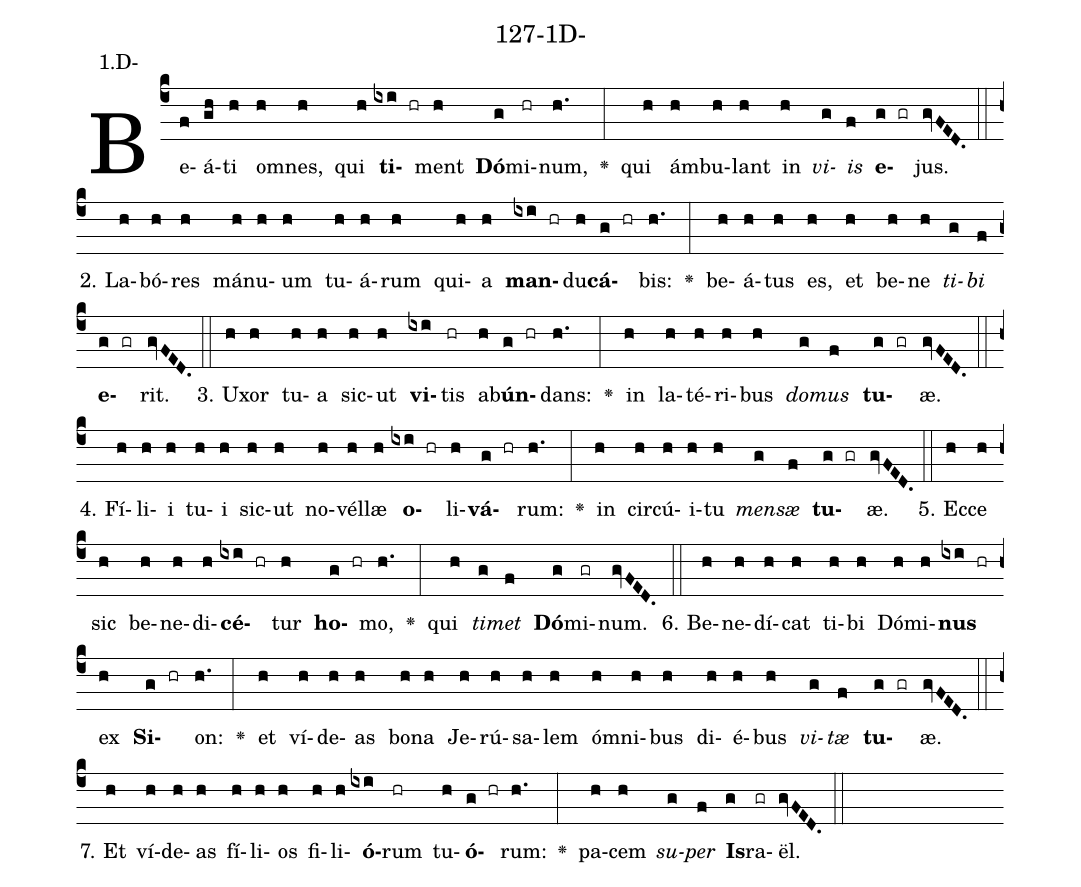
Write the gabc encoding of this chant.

name: 127-1D-;
annotation: 1.D-;
%%
(c4)Be(f)á(gh)ti(h) om(h)nes,(h) qui(h) <b>ti</b>(ixi hr)ment(h) <b>Dó</b>(g)mi(hr)num,(h.) <v>\greheightstar</v>(:) qui(h) ám(h)bu(h)lant(h) in(h) <i>vi</i>(g)<i>is</i>(f) <b>e</b>(g gr)jus.(gvFED.) (::)
2. La(h)bó(h)res(h) má(h)nu(h)um(h) tu(h)á(h)rum(h) qui(h)a(h) <b>man</b>(ixi hr)du(h)<b>cá</b>(g hr)bis:(h.) <v>\greheightstar</v>(:) be(h)á(h)tus(h) es,(h) et(h) be(h)ne(h) <i>ti</i>(g)<i>bi</i>(f) <b>e</b>(g gr)rit.(gvFED.) (::)
3. U(h)xor(h) tu(h)a(h) sic(h)ut(h) <b>vi</b>(ixi)tis(hr) ab(h)<b>ún</b>(g hr)dans:(h.) <v>\greheightstar</v>(:) in(h) la(h)té(h)ri(h)bus(h) <i>do</i>(g)<i>mus</i>(f) <b>tu</b>(g gr)æ.(gvFED.) (::)
4. Fí(h)li(h)i(h) tu(h)i(h) sic(h)ut(h) no(h)vél(h)læ(h) <b>o</b>(ixi hr)li(h)<b>vá</b>(g hr)rum:(h.) <v>\greheightstar</v>(:) in(h) cir(h)cú(h)i(h)tu(h) <i>men</i>(g)<i>sæ</i>(f) <b>tu</b>(g gr)æ.(gvFED.) (::)
5. Ec(h)ce(h) sic(h) be(h)ne(h)di(h)<b>cé</b>(ixi hr)tur(h) <b>ho</b>(g hr)mo,(h.) <v>\greheightstar</v>(:) qui(h) <i>ti</i>(g)<i>met</i>(f) <b>Dó</b>(g)mi(gr)num.(gvFED.) (::)
6. Be(h)ne(h)dí(h)cat(h) ti(h)bi(h) Dó(h)mi(h)<b>nus</b>(ixi hr) ex(h) <b>Si</b>(g hr)on:(h.) <v>\greheightstar</v>(:) et(h) ví(h)de(h)as(h) bo(h)na(h) Je(h)rú(h)sa(h)lem(h) óm(h)ni(h)bus(h) di(h)é(h)bus(h) <i>vi</i>(g)<i>tæ</i>(f) <b>tu</b>(g gr)æ.(gvFED.) (::)
7. Et(h) ví(h)de(h)as(h) fí(h)li(h)os(h) fi(h)li(h)<b>ó</b>(ixi)rum(hr) tu(h)<b>ó</b>(g hr)rum:(h.) <v>\greheightstar</v>(:) pa(h)cem(h) <i>su</i>(g)<i>per</i>(f) <b>Is</b>(g)ra(gr)ël.(gvFED.) (::)
